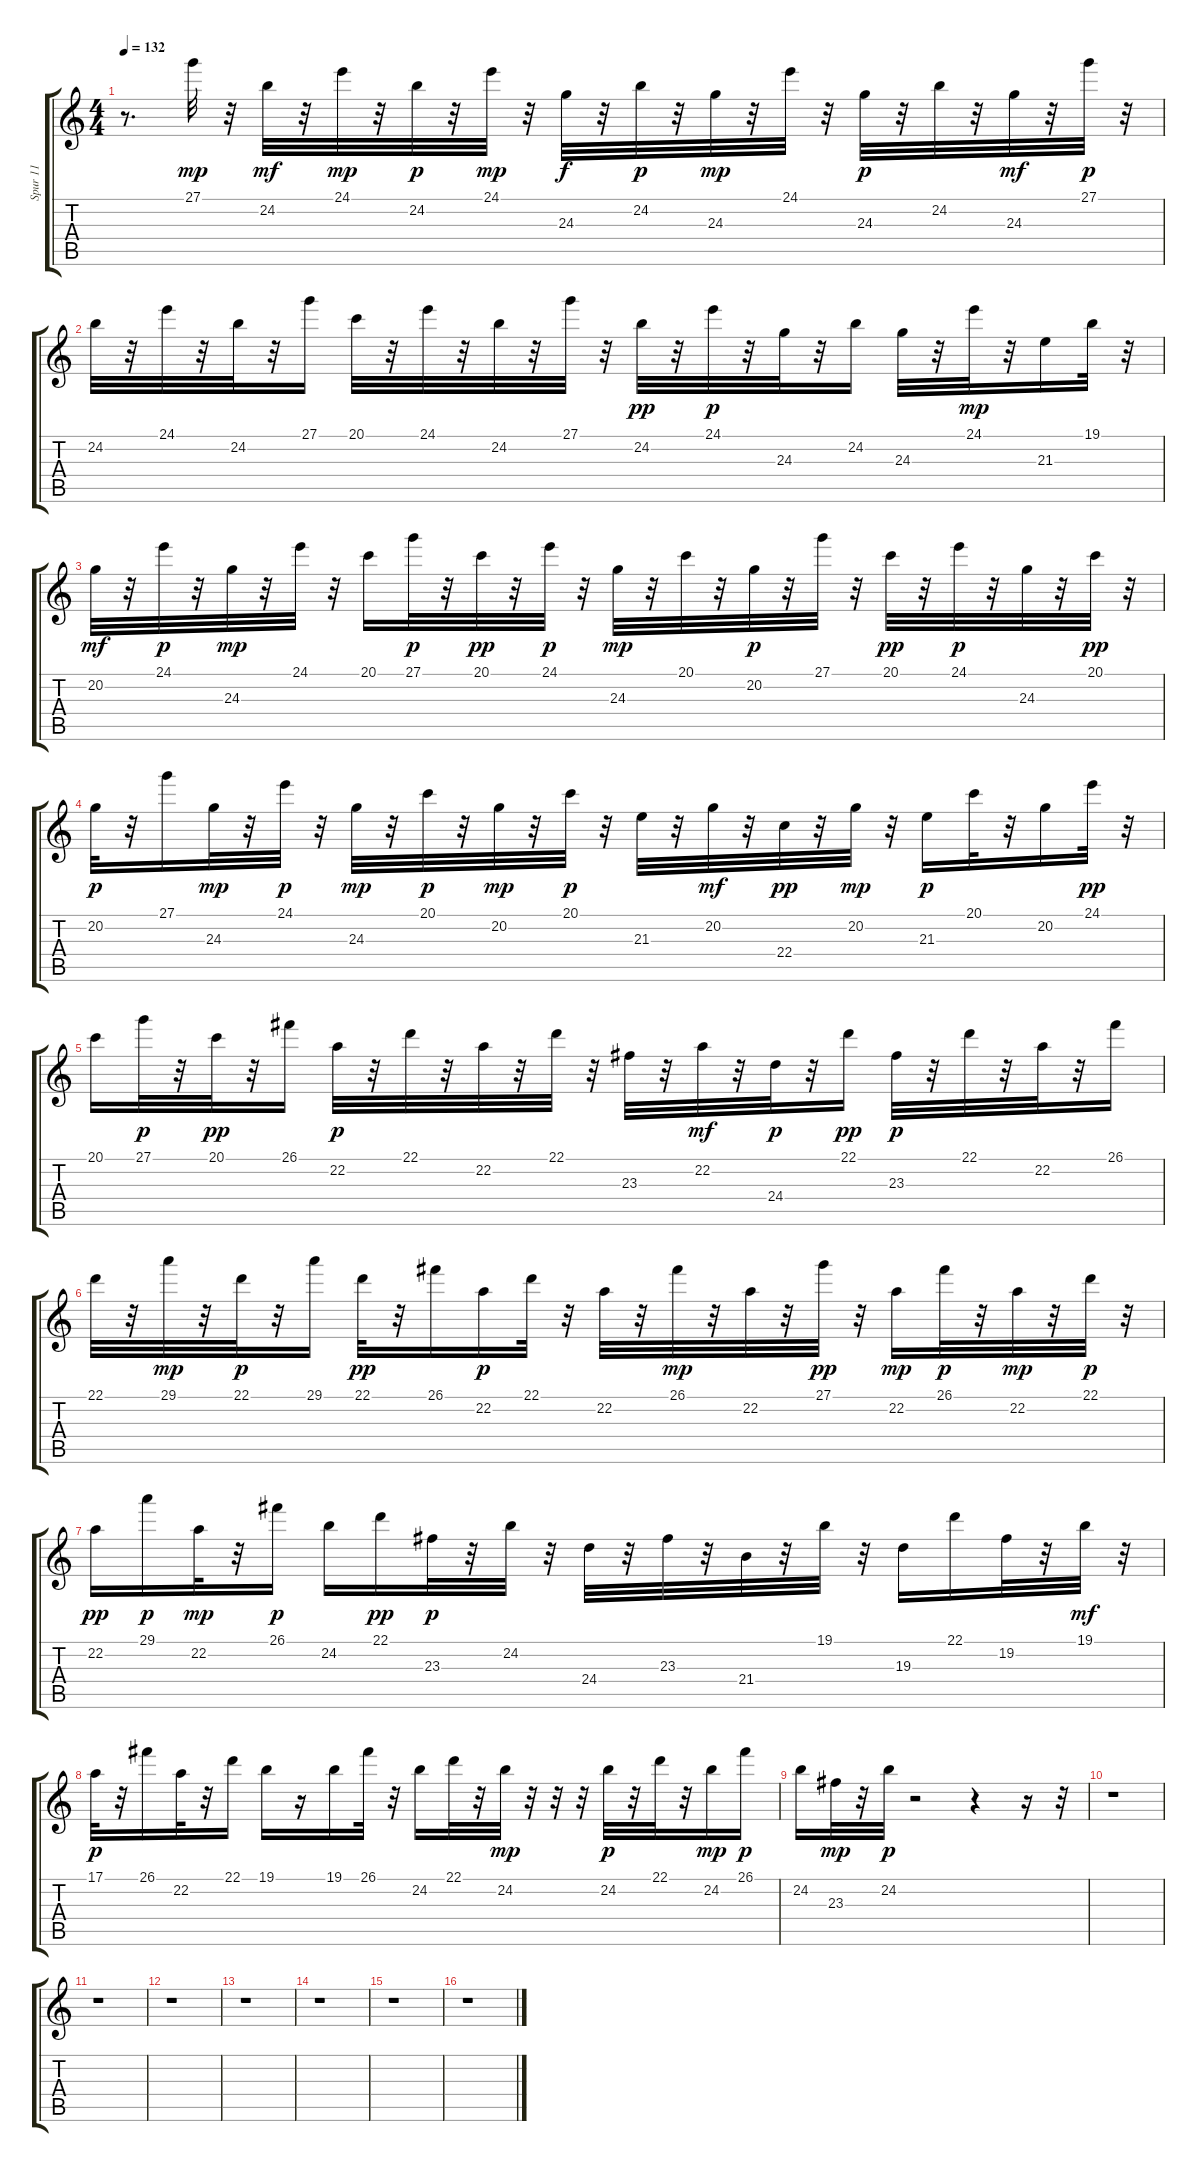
\track ("Spur 11" "Spur 11") {instrument acousticgrandpiano}
\staff {score tabs}
\tuning (E4 B3 G3 D3 A2 E2) {hide}
\ts (4 4)
\tempo 132
\clef g2
\ks c
r.8{d dy mp} 27.1.32 r.32 24.2.32{dy mf} r.32 24.1.32{dy mp} r.32 24.2.32{dy p} r.32 24.1.32{dy mp} r.32 24.3.32{dy f} r.32 24.2.32{dy p} r.32 24.3.32{dy mp} r.32 24.1.32 r.32 24.3.32{dy p} r.32 24.2.32 r.32 24.3.32{dy mf} r.32 27.1.32{dy p} r.32 |
24.2.32 r.32 24.1.32 r.32 24.2.32 r.32 27.1.16 20.1.32 r.32 24.1.32 r.32 24.2.32 r.32 27.1.32 r.32 24.2.32{dy pp} r.32 24.1.32{dy p} r.32 24.3.32 r.32 24.2.16 24.3.32 r.32 24.1.32{dy mp} r.32 21.3.16 19.1.32 r.32 |
20.2.32{dy mf} r.32 24.1.32{dy p} r.32 24.3.32{dy mp} r.32 24.1.32 r.32 20.1.16 27.1.32{dy p} r.32 20.1.32{dy pp} r.32 24.1.32{dy p} r.32 24.3.32{dy mp} r.32 20.1.32 r.32 20.2.32{dy p} r.32 27.1.32 r.32 20.1.32{dy pp} r.32 24.1.32{dy p} r.32 24.3.32 r.32 20.1.32{dy pp} r.32 |
20.2.32{dy p} r.32 27.1.16 24.3.32{dy mp} r.32 24.1.32{dy p} r.32 24.3.32{dy mp} r.32 20.1.32{dy p} r.32 20.2.32{dy mp} r.32 20.1.32{dy p} r.32 21.3.32 r.32 20.2.32{dy mf} r.32 22.4.32{dy pp} r.32 20.2.32{dy mp} r.32 21.3.16{dy p} 20.1.32 r.32 20.2.16 24.1.32{dy pp} r.32 |
20.1.16 27.1.32{dy p} r.32 20.1.32{dy pp} r.32 26.1.16 22.2.32{dy p} r.32 22.1.32 r.32 22.2.32 r.32 22.1.32 r.32 23.3.32 r.32 22.2.32{dy mf} r.32 24.4.32{dy p} r.32 22.1.16{dy pp} 23.3.32{dy p} r.32 22.1.32 r.32 22.2.32 r.32 26.1.16 |
22.1.32 r.32 29.1.32{dy mp} r.32 22.1.32{dy p} r.32 29.1.16 22.1.32{dy pp} r.32 26.1.16 22.2.16{dy p} 22.1.32 r.32 22.2.32 r.32 26.1.32{dy mp} r.32 22.2.32 r.32 27.1.32{dy pp} r.32 22.2.16{dy mp} 26.1.32{dy p} r.32 22.2.32{dy mp} r.32 22.1.32{dy p} r.32 |
22.2.16{dy pp} 29.1.16{dy p} 22.2.32{dy mp} r.32 26.1.16{dy p} 24.2.16 22.1.16{dy pp} 23.3.32{dy p} r.32 24.2.32 r.32 24.4.32 r.32 23.3.32 r.32 21.4.32 r.32 19.1.32 r.32 19.3.16 22.1.16 19.2.32 r.32 19.1.32{dy mf} r.32 |
17.1.32{dy p} r.32 26.1.16 22.2.32 r.32 22.1.16 19.1.16 r.16 19.1.16 26.1.32 r.32 24.2.16 22.1.32 r.32 24.2.32{dy mp} r.32 r.32 r.32 24.2.32{dy p} r.32 22.1.32 r.32 24.2.16{dy mp} 26.1.16{dy p} |
24.2.16 23.3.32{dy mp} r.32 24.2.32{dy p} r.2 r.4 r.16 r.32 |
r.1 |
r.1 |
r.1 |
r.1 |
r.1 |
r.1 |
r.1
